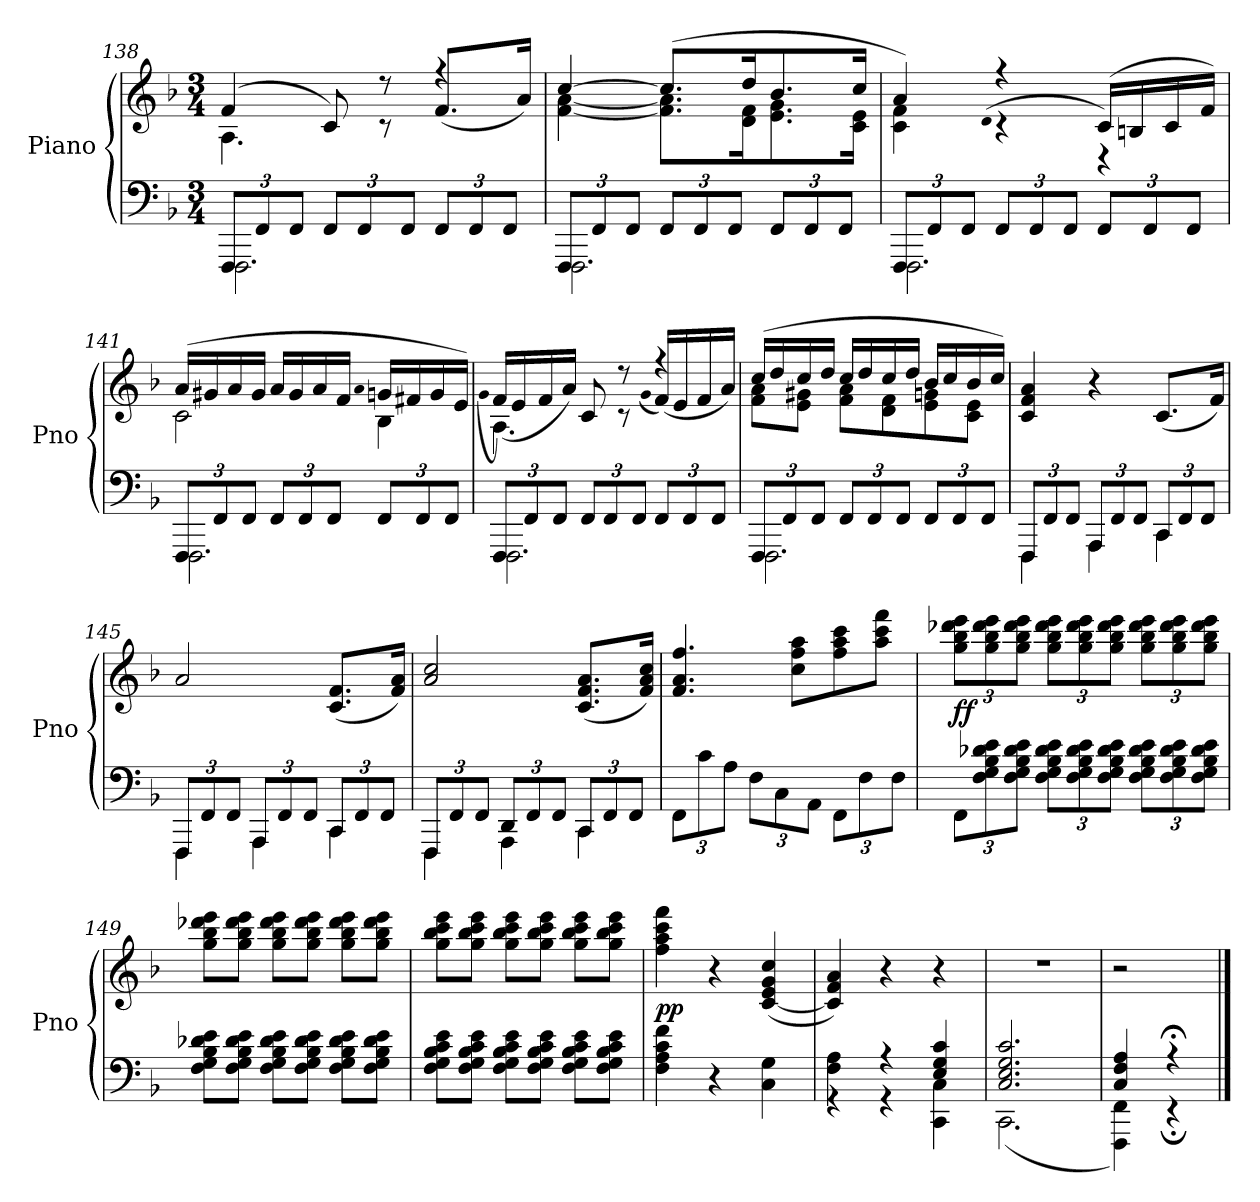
**kern	**kern	**dynam
*part1	*part1	*part1
*staff2	*staff1	*staff1/2
*I"Piano	*	*
*I'Pno	*	*
*clefF4	*clefG2	*
*k[b-]	*k[b-]	*
*F:	*F:	*
*M3/4	*M3/4	*
=138	=138	=138
*^	*^	*
12FFF/L	2.FFF\	(4f/	4.A\	.
12FF/	.	.	.	.
12FF/J	.	.	.	.
12FF/L	.	8c/)	.	.
12FF/	.	.	.	.
.	.	8r	8r	.
12FF/J	.	.	.	.
12FF/L	.	4r	(8.f/L	.
12FF/	.	.	.	.
12FF/J	.	.	.	.
.	.	.	16a/Jk)	.
=139	=139	=139	=139	=139
12FFF/L	2.FFF\	[4cc/	[4f\ [4a\	.
12FF/	.	.	.	.
12FF/J	.	.	.	.
12FF/L	.	(8.cc/L]	8.f]\ 8.a]\L	.
12FF/	.	.	.	.
12FF/J	.	.	.	.
.	.	16dd/K	16d\ 16f\K	.
12FF/L	.	8.b-/	8.e\ 8.g\	.
12FF/	.	.	.	.
12FF/J	.	.	.	.
.	.	16cc/Jk	16c\ 16e\Jk	.
=140	=140	=140	=140	=140
12FFF/L	2.FFF\	4a/)	4c\ 4f\	.
12FF/	.	.	.	.
12FF/J	.	.	.	.
.	.	.	(qd	.
12FF/L	.	4r	4r	.
12FF/	.	.	.	.
12FF/J	.	.	.	.
12FF/L	.	(16c/LL)	4r	.
.	.	16Bn/	.	.
12FF/	.	.	.	.
.	.	16c/	.	.
12FF/J	.	.	.	.
.	.	16f/JJ)	.	.
=141	=141	=141	=141	=141
12FFF/L	2.FFF\	(16a/LL	2c\	.
.	.	16g#X/	.	.
12FF/	.	.	.	.
.	.	16a/	.	.
12FF/J	.	.	.	.
.	.	16g#/JJ	.	.
12FF/L	.	16a/LL	.	.
.	.	16g#/	.	.
12FF/	.	.	.	.
.	.	16a/	.	.
12FF/J	.	.	.	.
.	.	16f/JJ	.	.
.	.	.	qa	.
12FF/L	.	16gn/LL	4B-\	.
.	.	16f#X/	.	.
12FF/	.	.	.	.
.	.	16g/	.	.
12FF/J	.	.	.	.
.	.	16e/JJ)	.	.
=142	=142	=142	=142	=142
.	.	.	(qg	.
12FFF/L	2.FFF\	4.A\	(16f/LL)	.
.	.	.	16e/	.
12FF/	.	.	.	.
.	.	.	16f/	.
12FF/J	.	.	.	.
.	.	.	16a/JJ)	.
12FF/L	.	.	8c/	.
12FF/	.	.	.	.
.	.	8r	8r	.
12FF/J	.	.	.	.
.	.	.	(qg	.
12FF/L	.	4r	(16f/LL)	.
.	.	.	16e/	.
12FF/	.	.	.	.
.	.	.	16f/	.
12FF/J	.	.	.	.
.	.	.	16a/JJ)	.
=143	=143	=143	=143	=143
12FFF/L	2.FFF\	(16cc/LL	8f\ 8a\L	.
.	.	16dd/	.	.
12FF/	.	.	.	.
.	.	16cc/	8e\ 8g#X\J	.
12FF/J	.	.	.	.
.	.	16dd/JJ	.	.
12FF/L	.	16cc/LL	8f\ 8a\L	.
.	.	16dd/	.	.
12FF/	.	.	.	.
.	.	16cc/	8d\ 8f\	.
12FF/J	.	.	.	.
.	.	16dd/JJ	.	.
12FF/L	.	16b-/LL	8e\ 8gn\	.
.	.	16cc/	.	.
12FF/	.	.	.	.
.	.	16b-/	8c\ 8e\J	.
12FF/J	.	.	.	.
.	.	16cc/JJ)	.	.
*	*	*v	*v	*
=144	=144	=144	=144
12FFF/L	4FFF\	4c/ 4f/ 4a/	.
12FF/	.	.	.
12FF/J	.	.	.
12AAA/L	4AAA\	4r	.
12FF/	.	.	.
12FF/J	.	.	.
12CC/L	4CC\	(8.c/L	.
12FF/	.	.	.
12FF/J	.	.	.
.	.	16f/Jk)	.
=145	=145	=145	=145
12FFF/L	4FFF\	2a/	.
12FF/	.	.	.
12FF/J	.	.	.
12AAA/L	4AAA\	.	.
12FF/	.	.	.
12FF/J	.	.	.
12CC/L	4CC\	(8.c/ 8.f/L	.
12FF/	.	.	.
12FF/J	.	.	.
.	.	16f/ 16a/Jk)	.
=146	=146	=146	=146
12FFF/L	4FFF\	2a/ 2cc/	.
12FF/	.	.	.
12FF/J	.	.	.
12DD/L	4AAA\	.	.
12FF/	.	.	.
12FF/J	.	.	.
12CC/L	4CC\	(8.c/ 8.f/ 8.a/L	.
12FF/	.	.	.
12FF/J	.	.	.
.	.	16f/ 16a/ 16cc/Jk)	.
*v	*v	*	*
=147	=147	=147
12FF\L	4.f/ 4.a/ 4.ff/	.
12c\	.	.
12A\J	.	.
12F\L	.	.
12C\	.	.
.	8cc\ 8ff\ 8aa\L	.
12AA\J	.	.
12FF\L	8ff\ 8aa\ 8ccc\	.
12F\	.	.
.	8aa\ 8ccc\ 8fff\J	.
12F\J	.	.
=148	=148	=148
12FF\L	12gg\ 12bb-\ 12ddd-X\ 12eee\L	ff
12F\ 12G\ 12B-\ 12d-X\ 12e\	12gg\ 12bb-\ 12ddd-\ 12eee\	.
12F\ 12G\ 12B-\ 12d-\ 12e\J	12gg\ 12bb-\ 12ddd-\ 12eee\J	.
12F\ 12G\ 12B-\ 12d-\ 12e\L	12gg\ 12bb-\ 12ddd-\ 12eee\L	.
12F\ 12G\ 12B-\ 12d-\ 12e\	12gg\ 12bb-\ 12ddd-\ 12eee\	.
12F\ 12G\ 12B-\ 12d-\ 12e\J	12gg\ 12bb-\ 12ddd-\ 12eee\J	.
12F\ 12G\ 12B-\ 12d-\ 12e\L	12gg\ 12bb-\ 12ddd-\ 12eee\L	.
12F\ 12G\ 12B-\ 12d-\ 12e\	12gg\ 12bb-\ 12ddd-\ 12eee\	.
12F\ 12G\ 12B-\ 12d-\ 12e\J	12gg\ 12bb-\ 12ddd-\ 12eee\J	.
=149	=149	=149
8F\ 8G\ 8B-\ 8d-X\ 8e\L	8gg\ 8bb-\ 8ddd-X\ 8eee\L	.
8F\ 8G\ 8B-\ 8d-\ 8e\J	8gg\ 8bb-\ 8ddd-\ 8eee\J	.
8F\ 8G\ 8B-\ 8d-\ 8e\L	8gg\ 8bb-\ 8ddd-\ 8eee\L	.
8F\ 8G\ 8B-\ 8d-\ 8e\J	8gg\ 8bb-\ 8ddd-\ 8eee\J	.
8F\ 8G\ 8B-\ 8d-\ 8e\L	8gg\ 8bb-\ 8ddd-\ 8eee\L	.
8F\ 8G\ 8B-\ 8d-\ 8e\J	8gg\ 8bb-\ 8ddd-\ 8eee\J	.
=150	=150	=150
8F\ 8G\ 8B-\ 8c\ 8e\L	8gg\ 8bb-\ 8ccc\ 8eee\L	.
8F\ 8G\ 8B-\ 8c\ 8e\J	8gg\ 8bb-\ 8ccc\ 8eee\J	.
8F\ 8G\ 8B-\ 8c\ 8e\L	8gg\ 8bb-\ 8ccc\ 8eee\L	.
8F\ 8G\ 8B-\ 8c\ 8e\J	8gg\ 8bb-\ 8ccc\ 8eee\J	.
8F\ 8G\ 8B-\ 8c\ 8e\L	8gg\ 8bb-\ 8ccc\ 8eee\L	.
8F\ 8G\ 8B-\ 8c\ 8e\J	8gg\ 8bb-\ 8ccc\ 8eee\J	.
=151	=151	=151
4F\ 4A\ 4c\ 4f\	4ff\ 4aa\ 4ccc\ 4fff\	pp
4r	4r	.
4C\ 4G\	([4c/ 4e/ 4g/ 4cc/	.
=152	=152	=152
*^	*	*
4F\ 4A\	4r	4c]/ 4f/ 4a/)	.
4r	4r	4r	.
4E/ 4G/ 4c/	4CC\ 4C\	4r	.
=153	=153	=153	=153
2.C/ 2.E/ 2.G/ 2.c/	(2.CC\	2.r	.
=154	=154	=154	=154
4C/ 4F/ 4A/	4FFF\ 4FF\)	2r	.
4r;<	4r;<	.	.
*v	*v	*	*
==	==	==
*-	*-	*-
